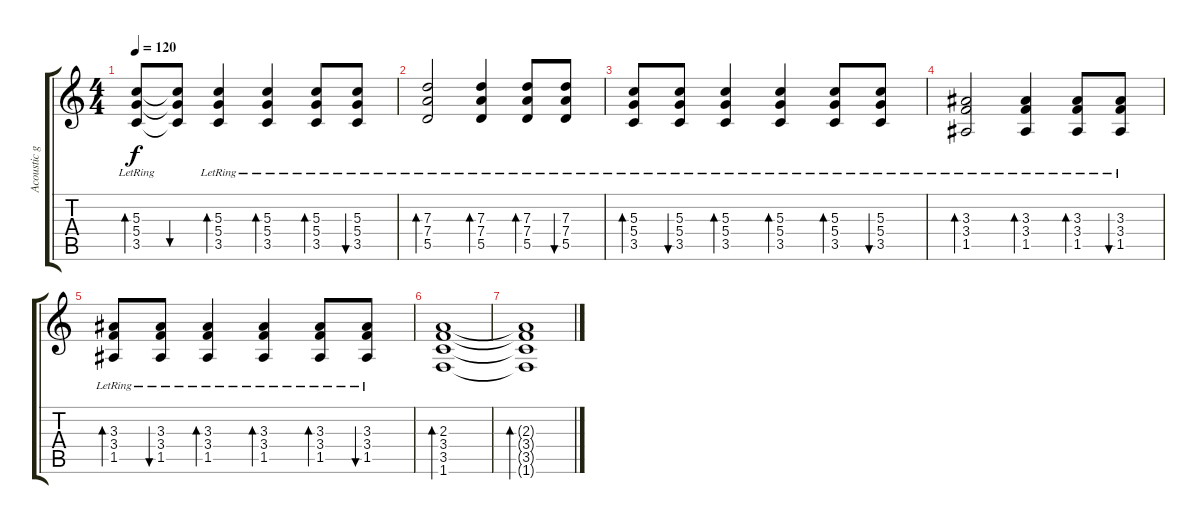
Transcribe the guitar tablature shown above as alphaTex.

\track ("Acoustic guitar 2" "Acoustic g") {instrument acousticguitarsteel}
\staff {score tabs}
\tuning (E4 B3 G3 D3 A2 E2) {hide}
\ts (4 4)
\tempo 120
\clef g2
\ks c
(5.3 5.4{lr} 3.5{lr}).8{bd 120 dy f} (5.3{t} 5.4{t} 3.5{t}).8{bu 120} (5.3 5.4{lr} 3.5{lr}).4{bd 60} (5.3 5.4{lr} 3.5{lr}).4{bd 120} (5.3 5.4{lr} 3.5{lr}).8{bd 120} (5.3 5.4{lr} 3.5{lr}).8{bu 120} |
(7.3{lr} 7.4{lr} 5.5{lr}).2{bd 120} (7.3{lr} 7.4{lr} 5.5{lr}).4{bd 120} (7.3{lr} 7.4{lr} 5.5{lr}).8{bd 120} (7.3{lr} 7.4{lr} 5.5{lr}).8{bu 120} |
(5.3 5.4{lr} 3.5{lr}).8{bd 120} (5.3 5.4{lr} 3.5{lr}).8{bu 120} (5.3 5.4{lr} 3.5{lr}).4{bd 60} (5.3 5.4{lr} 3.5{lr}).4{bd 120} (5.3 5.4{lr} 3.5{lr}).8{bd 120} (5.3 5.4{lr} 3.5{lr}).8{bu 120} |
(3.3{lr} 3.4{lr} 1.5{lr}).2{bd 120} (3.3{lr} 3.4{lr} 1.5{lr}).4{bd 120} (3.3{lr} 3.4{lr} 1.5{lr}).8{bd 120} (3.3{lr} 3.4{lr} 1.5{lr}).8{bu 120} |
(3.3 3.4{lr} 1.5{lr}).8{bd 120} (3.3 3.4{lr} 1.5{lr}).8{bu 120} (3.3 3.4{lr} 1.5{lr}).4{bd 60} (3.3 3.4{lr} 1.5{lr}).4{bd 120} (3.3 3.4{lr} 1.5{lr}).8{bd 120} (3.3 3.4{lr} 1.5{lr}).8{bu 120} |
(2.3 3.4 3.5 1.6).1{bd 60} |
(2.3{t} 3.4{t} 3.5{t} 1.6{t}).1{bd 60}
